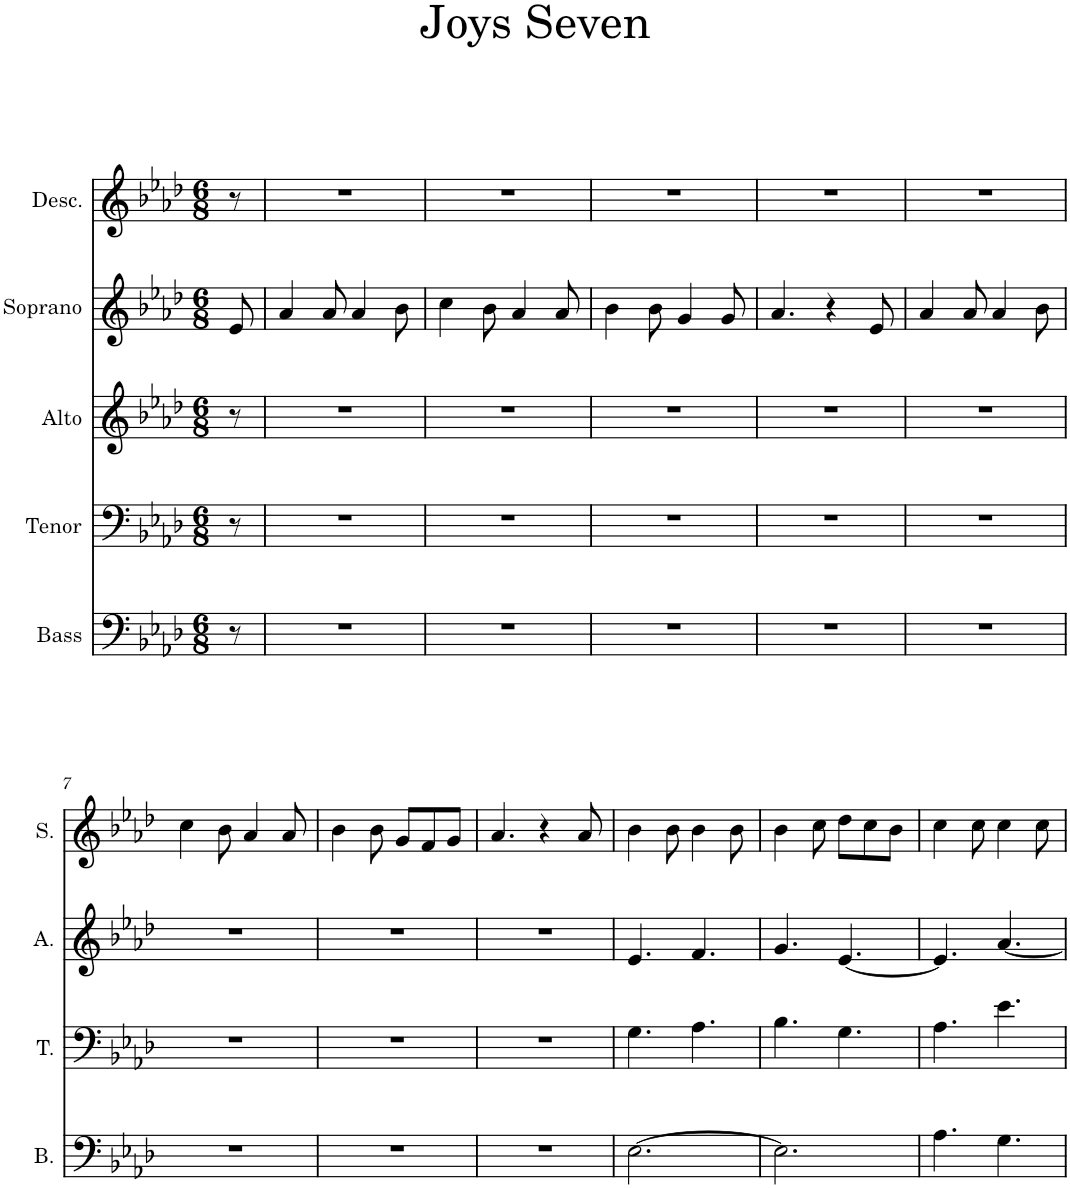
**kern	**kern	**kern	**kern	**kern
*part5	*part4	*part3	*part2	*part1
*staff5	*staff4	*staff3	*staff2	*staff1
*I"Bass	*I"Tenor	*I"Alto	*I"Soprano	*I"Desc.
*I'B.	*I'T.	*I'A.	*I'S.	*I'Desc.
*clefF4	*clefF4	*clefG2	*clefG2	*clefG2
*k[b-e-a-d-]	*k[b-e-a-d-]	*k[b-e-a-d-]	*k[b-e-a-d-]	*k[b-e-a-d-]
*M6/8	*M6/8	*M6/8	*M6/8	*M6/8
*MM130	*MM130	*MM130	*MM130	*MM130
=1	=1	=1	=1	=1
8r	8r	8r	8e-/	8r
=2	=2	=2	=2	=2
2.r	2.r	2.r	4a-/	2.r
.	.	.	8a-/	.
.	.	.	4a-/	.
.	.	.	8b-\	.
=3	=3	=3	=3	=3
2.r	2.r	2.r	4cc\	2.r
.	.	.	8b-\	.
.	.	.	4a-/	.
.	.	.	8a-/	.
=4	=4	=4	=4	=4
2.r	2.r	2.r	4b-\	2.r
.	.	.	8b-\	.
.	.	.	4g/	.
.	.	.	8g/	.
=5	=5	=5	=5	=5
2.r	2.r	2.r	4.a-/	2.r
.	.	.	4r	.
.	.	.	8e-/	.
=6	=6	=6	=6	=6
2.r	2.r	2.r	4a-/	2.r
.	.	.	8a-/	.
.	.	.	4a-/	.
.	.	.	8b-\	.
!!LO:LB:g=z
=7	=7	=7	=7	=7
2.r	2.r	2.r	4cc\	2.r
.	.	.	8b-\	.
.	.	.	4a-/	.
.	.	.	8a-/	.
=8	=8	=8	=8	=8
2.r	2.r	2.r	4b-\	2.r
.	.	.	8b-\	.
.	.	.	8g/L	.
.	.	.	8f/	.
.	.	.	8g/J	.
=9	=9	=9	=9	=9
2.r	2.r	2.r	4.a-/	2.r
.	.	.	4r	.
.	.	.	8a-/	.
=10	=10	=10	=10	=10
[2.E-\	4.G\	4.e-/	4b-\	2.r
.	.	.	8b-\	.
.	4.A-\	4.f/	4b-\	.
.	.	.	8b-\	.
=11	=11	=11	=11	=11
2.E-\]	4.B-\	4.g/	4b-\	2.r
.	.	.	8cc\	.
.	4.G\	[4.e-/	8dd-\L	.
.	.	.	8cc\	.
.	.	.	8b-\J	.
=12	=12	=12	=12	=12
4.A-\	4.A-\	4.e-/]	4cc\	2.r
.	.	.	8cc\	.
4.G\	4.e-\	[4.a-/	4cc\	.
.	.	.	8cc\	.
=	=	=	=	=
*-	*-	*-	*-	*-
